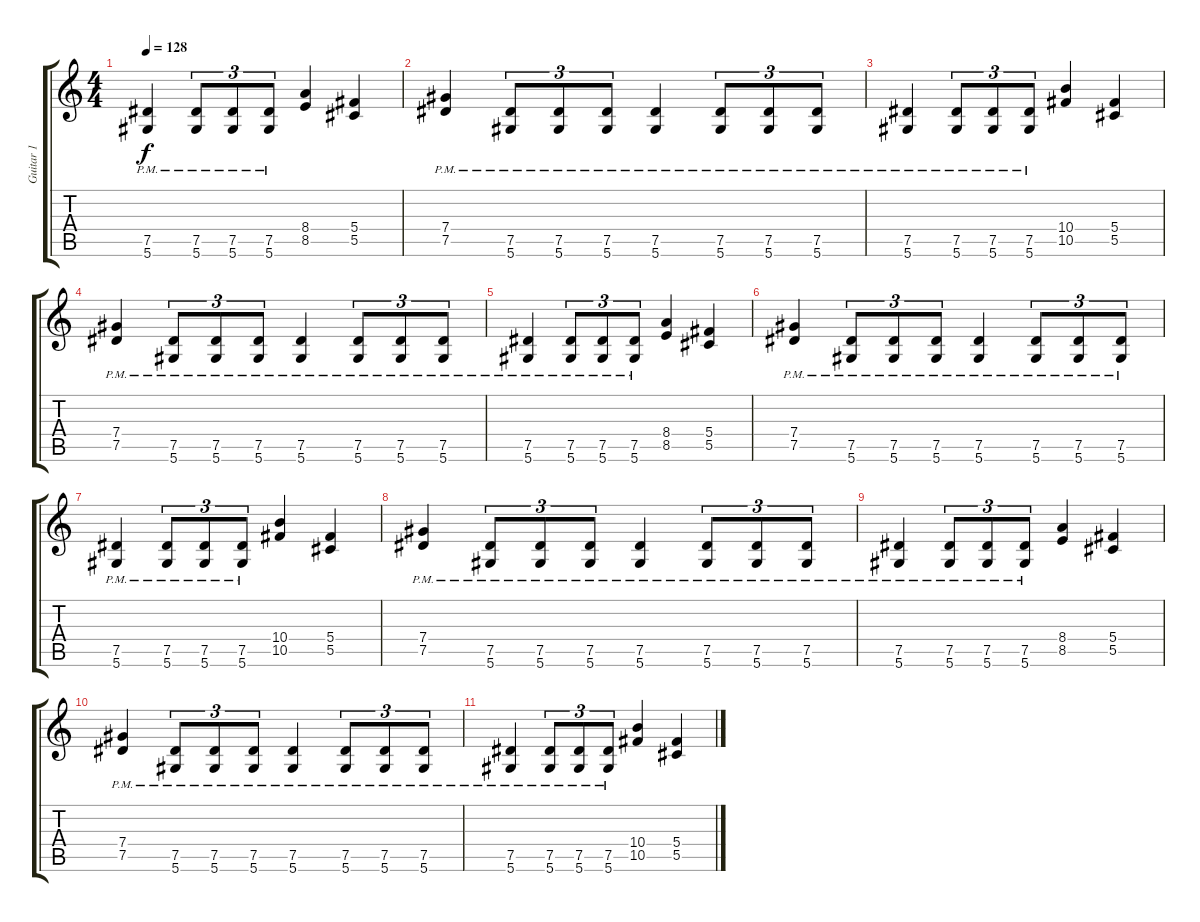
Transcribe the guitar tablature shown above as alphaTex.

\track ("Guitar 1" "Guitar 1") {instrument acousticguitarsteel}
\staff {score tabs}
\tuning (Eb4 Bb3 Gb3 Db3 Ab2 Eb2) {hide}
\ts (4 4)
\tempo 128
\clef g2
\ks c
(7.5{pm} 5.6{pm}).4{dy f} (7.5{pm} 5.6{pm}).8{tu (3 2)} (7.5{pm} 5.6{pm}).8{tu (3 2)} (7.5{pm} 5.6{pm}).8{tu (3 2)} (8.4 8.5).4 (5.4 5.5).4 |
(7.4{pm} 7.5{pm}).4 (7.5{pm} 5.6{pm}).8{tu (3 2)} (7.5{pm} 5.6{pm}).8{tu (3 2)} (7.5{pm} 5.6{pm}).8{tu (3 2)} (7.5{pm} 5.6{pm}).4 (7.5{pm} 5.6{pm}).8{tu (3 2)} (7.5{pm} 5.6{pm}).8{tu (3 2)} (7.5{pm} 5.6{pm}).8{tu (3 2)} |
(7.5{pm} 5.6{pm}).4 (7.5{pm} 5.6{pm}).8{tu (3 2)} (7.5{pm} 5.6{pm}).8{tu (3 2)} (7.5{pm} 5.6{pm}).8{tu (3 2)} (10.4 10.5).4 (5.4 5.5).4 |
(7.4{pm} 7.5{pm}).4 (7.5{pm} 5.6{pm}).8{tu (3 2)} (7.5{pm} 5.6{pm}).8{tu (3 2)} (7.5{pm} 5.6{pm}).8{tu (3 2)} (7.5{pm} 5.6{pm}).4 (7.5{pm} 5.6{pm}).8{tu (3 2)} (7.5{pm} 5.6{pm}).8{tu (3 2)} (7.5{pm} 5.6{pm}).8{tu (3 2)} |
(7.5{pm} 5.6{pm}).4 (7.5{pm} 5.6{pm}).8{tu (3 2)} (7.5{pm} 5.6{pm}).8{tu (3 2)} (7.5{pm} 5.6{pm}).8{tu (3 2)} (8.4 8.5).4 (5.4 5.5).4 |
(7.4{pm} 7.5{pm}).4 (7.5{pm} 5.6{pm}).8{tu (3 2)} (7.5{pm} 5.6{pm}).8{tu (3 2)} (7.5{pm} 5.6{pm}).8{tu (3 2)} (7.5{pm} 5.6{pm}).4 (7.5{pm} 5.6{pm}).8{tu (3 2)} (7.5{pm} 5.6{pm}).8{tu (3 2)} (7.5{pm} 5.6{pm}).8{tu (3 2)} |
(7.5{pm} 5.6{pm}).4 (7.5{pm} 5.6{pm}).8{tu (3 2)} (7.5{pm} 5.6{pm}).8{tu (3 2)} (7.5{pm} 5.6{pm}).8{tu (3 2)} (10.4 10.5).4 (5.4 5.5).4 |
(7.4{pm} 7.5{pm}).4 (7.5{pm} 5.6{pm}).8{tu (3 2)} (7.5{pm} 5.6{pm}).8{tu (3 2)} (7.5{pm} 5.6{pm}).8{tu (3 2)} (7.5{pm} 5.6{pm}).4 (7.5{pm} 5.6{pm}).8{tu (3 2)} (7.5{pm} 5.6{pm}).8{tu (3 2)} (7.5{pm} 5.6{pm}).8{tu (3 2)} |
(7.5{pm} 5.6{pm}).4 (7.5{pm} 5.6{pm}).8{tu (3 2)} (7.5{pm} 5.6{pm}).8{tu (3 2)} (7.5{pm} 5.6{pm}).8{tu (3 2)} (8.4 8.5).4 (5.4 5.5).4 |
(7.4{pm} 7.5{pm}).4 (7.5{pm} 5.6{pm}).8{tu (3 2)} (7.5{pm} 5.6{pm}).8{tu (3 2)} (7.5{pm} 5.6{pm}).8{tu (3 2)} (7.5{pm} 5.6{pm}).4 (7.5{pm} 5.6{pm}).8{tu (3 2)} (7.5{pm} 5.6{pm}).8{tu (3 2)} (7.5{pm} 5.6{pm}).8{tu (3 2)} |
(7.5{pm} 5.6{pm}).4 (7.5{pm} 5.6{pm}).8{tu (3 2)} (7.5{pm} 5.6{pm}).8{tu (3 2)} (7.5{pm} 5.6{pm}).8{tu (3 2)} (10.4 10.5).4 (5.4 5.5).4
